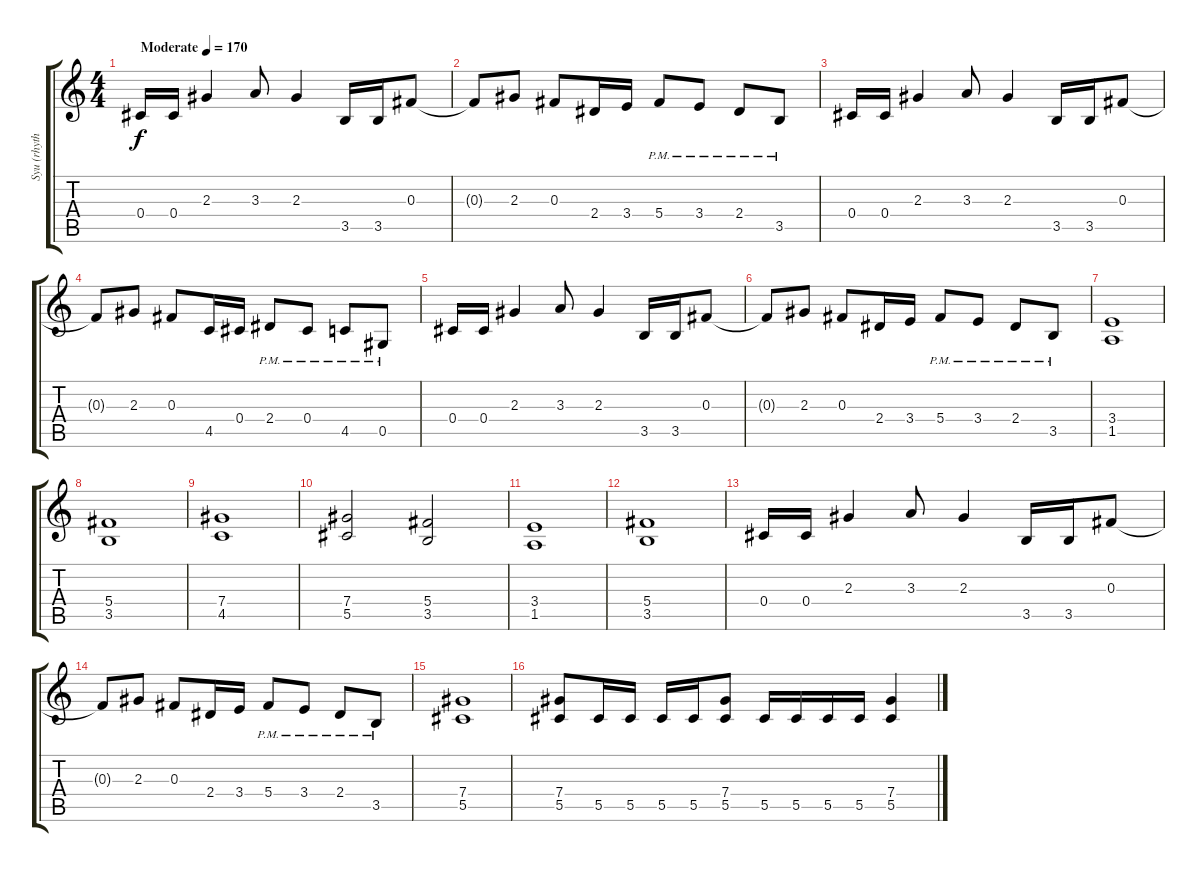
\track ("Syu (rhythm)" "Syu (rhyth") {instrument overdrivenguitar}
\staff {score tabs}
\tuning (Eb4 Bb3 Gb3 Db3 Ab2 Eb2) {hide}
\ts (4 4)
\tempo (170 "Moderate")
\clef g2
\ks c
0.4.16{dy f instrument overdrivenguitar} 0.4.16 2.3.4 3.3.8 2.3.4 3.5.16 3.5.16 0.3.8 |
0.3{t}.8 2.3.8 0.3.8 2.4.16 3.4.16 5.4{pm}.8 3.4{pm}.8 2.4{pm}.8 3.5{pm}.8 |
0.4.16 0.4.16 2.3.4 3.3.8 2.3.4 3.5.16 3.5.16 0.3.8 |
0.3{t}.8 2.3.8 0.3.8 4.5.16 0.4.16 2.4{pm}.8 0.4{pm}.8 4.5{pm}.8 0.5{pm}.8 |
0.4.16 0.4.16 2.3.4 3.3.8 2.3.4 3.5.16 3.5.16 0.3.8 |
0.3{t}.8 2.3.8 0.3.8 2.4.16 3.4.16 5.4{pm}.8 3.4{pm}.8 2.4{pm}.8 3.5{pm}.8 |
(3.4 1.5).1 |
(5.4 3.5).1 |
(7.4 4.5).1 |
(7.4 5.5).2 (5.4 3.5).2 |
(3.4 1.5).1 |
(5.4 3.5).1 |
0.4.16 0.4.16 2.3.4 3.3.8 2.3.4 3.5.16 3.5.16 0.3.8 |
0.3{t}.8 2.3.8 0.3.8 2.4.16 3.4.16 5.4{pm}.8 3.4{pm}.8 2.4{pm}.8 3.5{pm}.8 |
(7.4 5.5).1 |
(7.4 5.5).8 5.5.16 5.5.16 5.5.16 5.5.16 (7.4 5.5).8 5.5.16 5.5.16 5.5.16 5.5.16 (7.4 5.5).4
